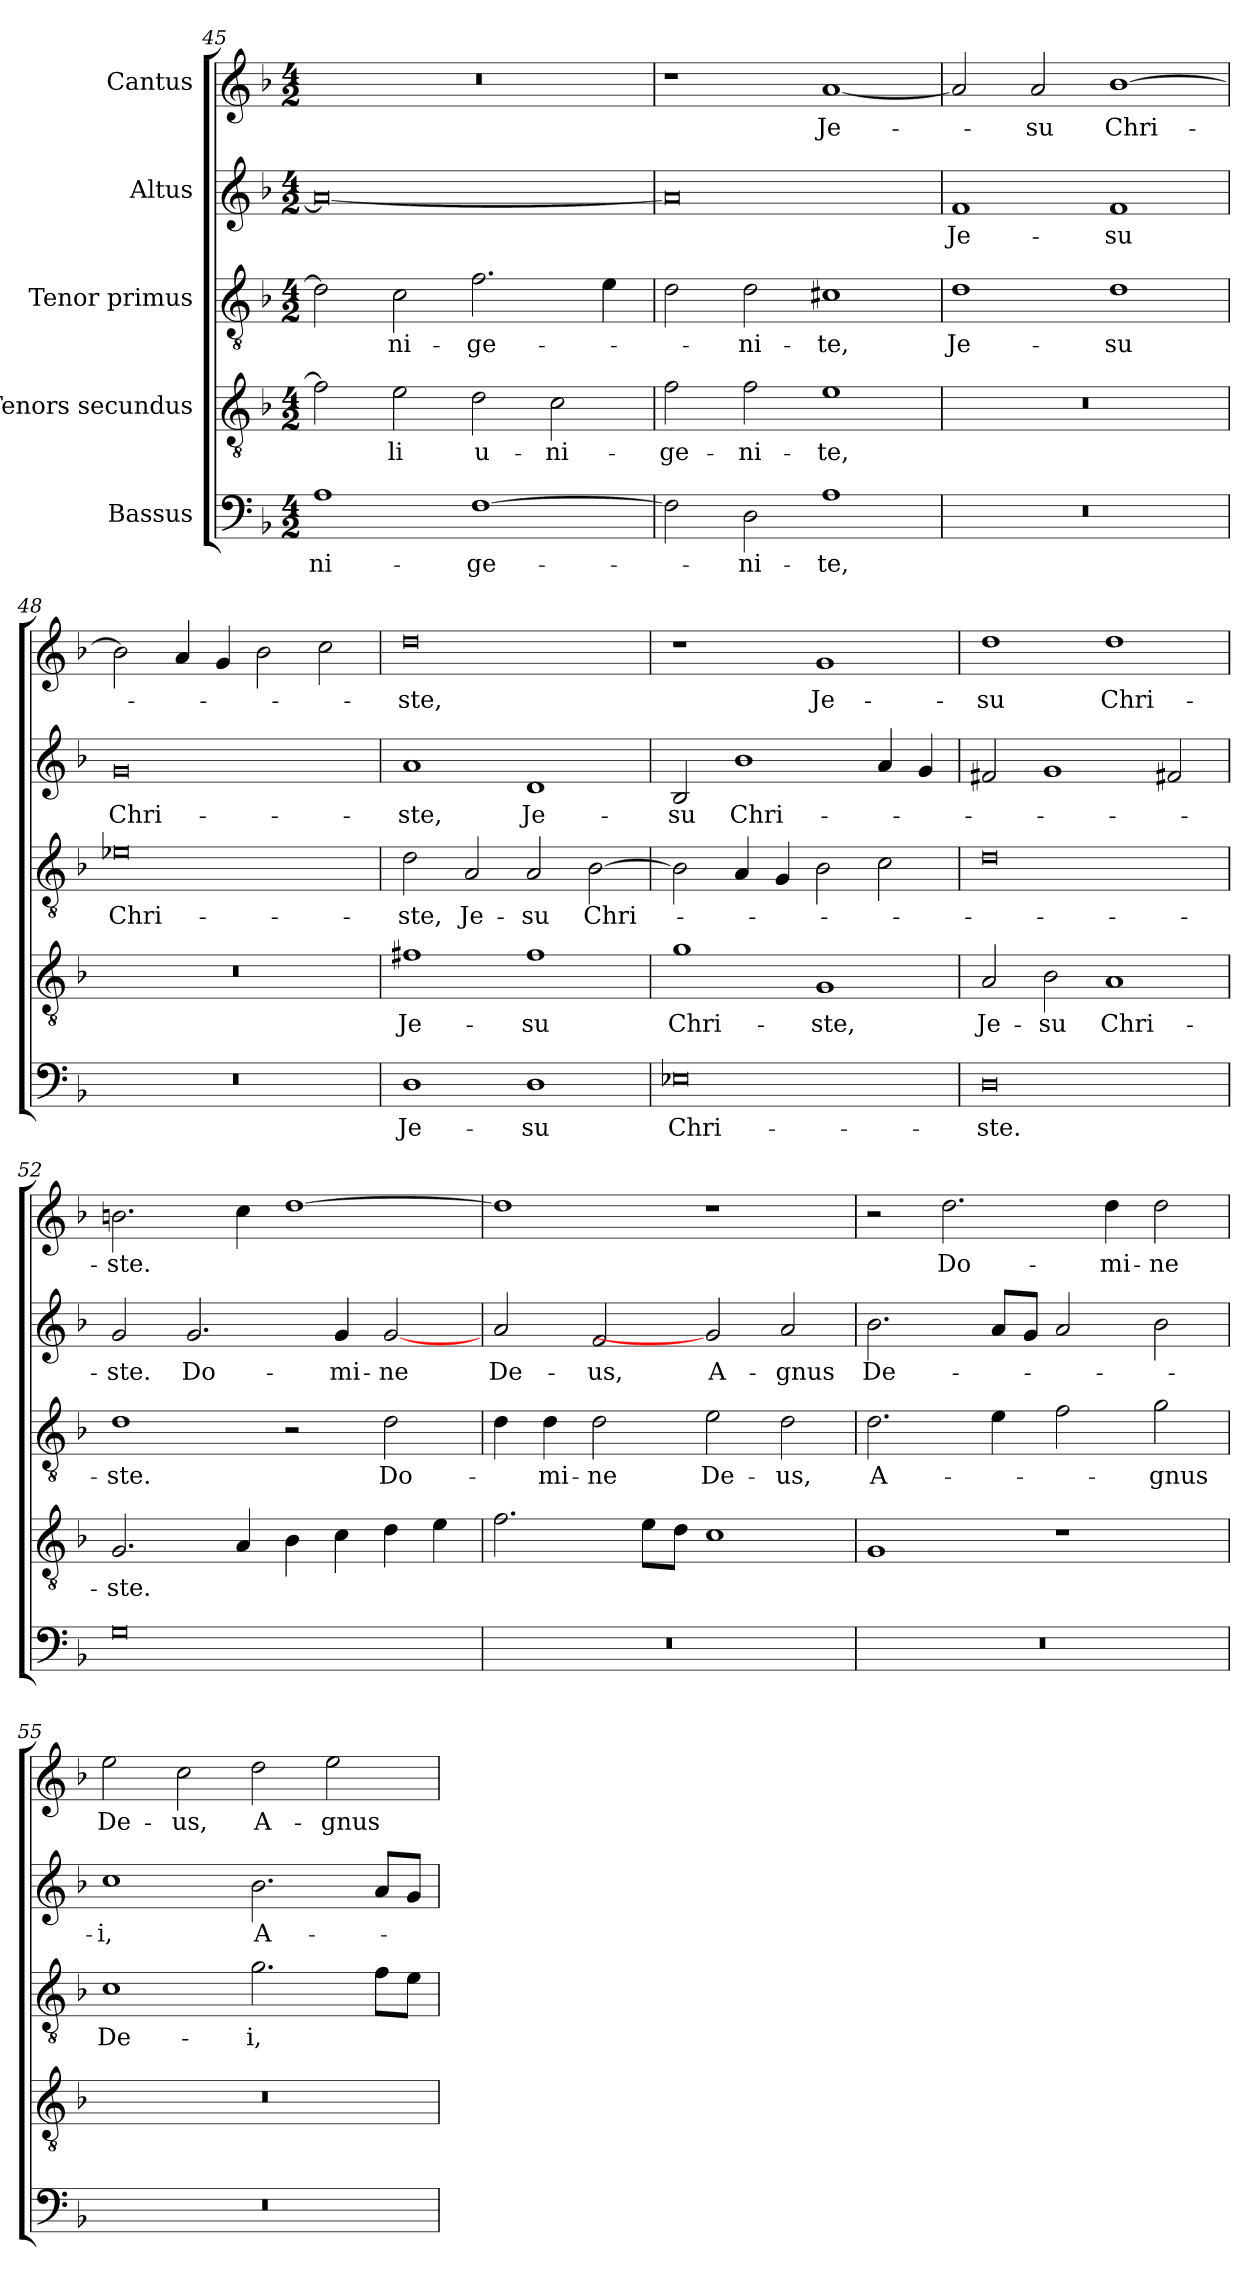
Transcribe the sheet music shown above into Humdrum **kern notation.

**kern	**text	**kern	**text	**kern	**text	**kern	**text	**kern	**text
*part5	*part5	*part4	*part4	*part3	*part3	*part2	*part2	*part1	*part1
*staff5	*staff5	*staff4	*staff4	*staff3	*staff3	*staff2	*staff2	*staff1	*staff1
*I"Bassus	*	*I"Tenors secundus	*	*I"Tenor primus	*	*I"Altus	*	*I"Cantus	*
*clefF4	*	*clefGv2	*	*clefGv2	*	*clefG2	*	*clefG2	*
*k[b-]	*	*k[b-]	*	*k[b-]	*	*k[b-]	*	*k[b-]	*
*M4/2	*	*M4/2	*	*M4/2	*	*M4/2	*	*M4/2	*
=45	=45	=45	=45	=45	=45	=45	=45	=45	=45
1A\	-ni-	2f\]	.	2d\]	.	0a/_	.	0r	.
.	.	2e\	-li	2c\	-ni-	.	.	.	.
[1F\	-ge-	2d\	u-	2.f\	-ge-	.	.	.	.
.	.	2c\	-ni-	.	.	.	.	.	.
.	.	.	.	4e\	.	.	.	.	.
=46	=46	=46	=46	=46	=46	=46	=46	=46	=46
2F\]	.	2f\	-ge-	2d\	.	0a/]	.	1r	.
2D\	-ni-	2f\	-ni-	2d\	-ni-	.	.	.	.
1A\	-te,	1e\	-te,	1c#X\	-te,	.	.	[1a/	Je-
=47	=47	=47	=47	=47	=47	=47	=47	=47	=47
0r	.	0r	.	1d\	Je-	1f/	Je-	2a/]	.
.	.	.	.	.	.	.	.	2a/	-su
.	.	.	.	1d\	-su	1f/	-su	[1b-\	Chri-
=48	=48	=48	=48	=48	=48	=48	=48	=48	=48
0r	.	0r	.	0e-X\	Chri-	0g/	Chri-	2b-\]	.
.	.	.	.	.	.	.	.	4a/	.
.	.	.	.	.	.	.	.	4g/	.
.	.	.	.	.	.	.	.	2b-\	.
.	.	.	.	.	.	.	.	2cc\	.
=49	=49	=49	=49	=49	=49	=49	=49	=49	=49
1D\	Je-	1f#X\	Je-	2d\	-ste,	1a/	-ste,	0dd\	-ste,
.	.	.	.	2A/	Je-	.	.	.	.
1D\	-su	1f#\	-su	2A/	-su	1d/	Je-	.	.
.	.	.	.	[2B-\	Chri-	.	.	.	.
=50	=50	=50	=50	=50	=50	=50	=50	=50	=50
0E-X\	Chri-	1g\	Chri-	2B-\]	.	2B-/	-su	1r	.
.	.	.	.	4A/	.	1b-\	Chri-	.	.
.	.	.	.	4G/	.	.	.	.	.
.	.	1G/	-ste,	2B-\	.	.	.	1g/	Je-
.	.	.	.	2c\	.	4a/	.	.	.
.	.	.	.	.	.	4g/	.	.	.
=51	=51	=51	=51	=51	=51	=51	=51	=51	=51
0D\	-ste.	2A/	Je-	0d\	.	2f#X/	.	1dd\	-su
.	.	2B-\	-su	.	.	1g/	.	.	.
.	.	1A/	Chri-	.	.	.	.	1dd\	Chri-
.	.	.	.	.	.	2f#X/	.	.	.
=52	=52	=52	=52	=52	=52	=52	=52	=52	=52
0G\	.	2.G/	-ste.	1d\	-ste.	2g/	-ste.	2.bn\	-ste.
.	.	.	.	.	.	2.g/	Do-	.	.
.	.	4A/	.	.	.	.	.	4cc\	.
.	.	4B-\	.	2r	.	.	.	[1dd\	.
.	.	4c\	.	.	.	4g/	-mi-	.	.
.	.	4d\	.	2d\	Do-	[2g/	-ne	.	.
.	.	4e\	.	.	.	.	.	.	.
=53	=53	=53	=53	=53	=53	=53	=53	=53	=53
0r	.	2.f\	.	4d\	.	2a/	De-	1dd\]	.
.	.	.	.	4d\	-mi-	.	.	.	.
.	.	.	.	2d\	-ne	2f/	-us,	.	.
.	.	8e\L	.	.	.	.	.	.	.
.	.	8d\J	.	.	.	.	.	.	.
.	.	1c\	.	2e\	De-	2g/]	A-	1r	.
.	.	.	.	2d\	-us,	2a/	-gnus	.	.
=54	=54	=54	=54	=54	=54	=54	=54	=54	=54
0r	.	1G/	.	2.d\	A-	2.b-\	De-	2r	.
.	.	.	.	.	.	.	.	2.dd\	Do-
.	.	.	.	4e\	.	8a/L	.	.	.
.	.	.	.	.	.	8g/J	.	.	.
.	.	1r	.	2f\	.	2a/	.	.	.
.	.	.	.	.	.	.	.	4dd\	-mi-
.	.	.	.	2g\	-gnus	2b-\	.	2dd\	-ne
=55	=55	=55	=55	=55	=55	=55	=55	=55	=55
0r	.	0r	.	1c\	De-	1cc\	-i,	2ee\	De-
.	.	.	.	.	.	.	.	2cc\	-us,
.	.	.	.	2.g\	-i,	2.b-\	A-	2dd\	A-
.	.	.	.	.	.	.	.	2ee\	-gnus
.	.	.	.	8f\L	.	8a/L	.	.	.
.	.	.	.	8e\J	.	8g/J	.	.	.
=	=	=	=	=	=	=	=	=	=
*-	*-	*-	*-	*-	*-	*-	*-	*-	*-
